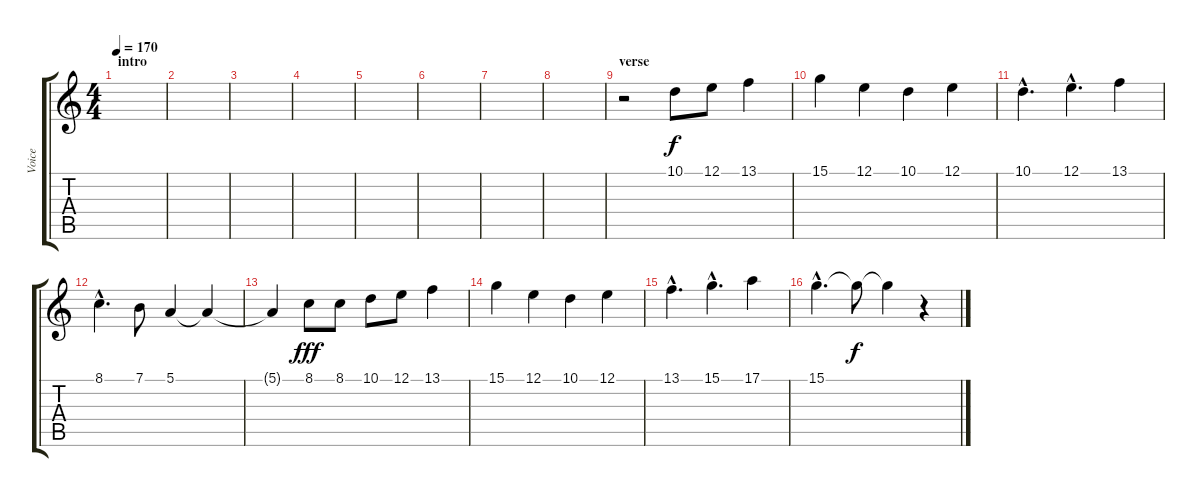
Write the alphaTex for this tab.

\track ("Voice" "Voice") {instrument choiraahs}
\staff {score tabs}
\tuning (E4 B3 G3 D3 A2 E2) {hide}
\ts (4 4)
\section ("" "intro")
\tempo 170
\clef g2
\ks c
|
|
|
|
|
|
|
|
\section ("" "verse")
r.2 10.1.8 12.1.8 13.1.4 |
15.1.4 12.1.4 10.1.4 12.1.4 |
10.1{hac}.4{d} 12.1{hac}.4{d} 13.1.4 |
8.1{hac}.4{d} 7.1.8 5.1.4 5.1{t}.4{dy f} |
5.1{t}.4 8.1.8{dy fff} 8.1.8 10.1.8 12.1.8 13.1.4 |
15.1.4 12.1.4 10.1.4 12.1.4 |
13.1{hac}.4{d} 15.1{hac}.4{d} 17.1.4 |
15.1{hac}.4{d} 15.1{t}.8{dy f} 15.1{t}.4 r.4
